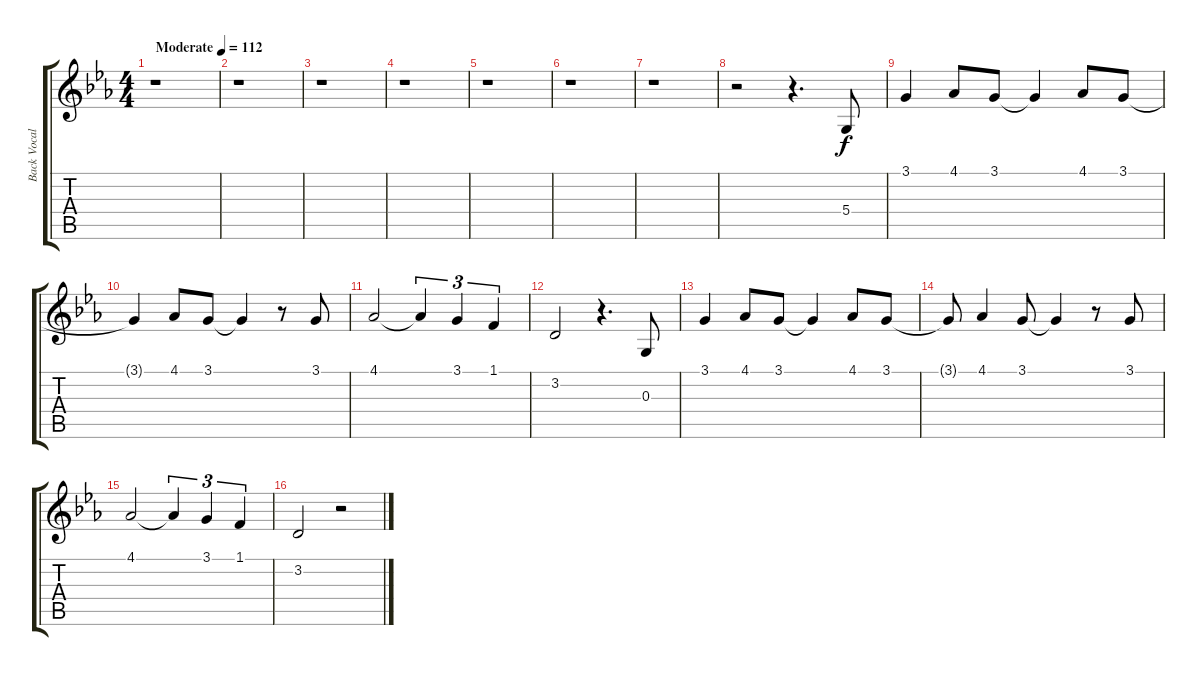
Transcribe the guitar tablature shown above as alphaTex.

\track ("Back Vocal" "Back Vocal") {instrument synthvoice}
\staff {score tabs}
\tuning (E4 B3 G3 D3 A2 E2) {hide}
\ts (4 4)
\tempo (112 "Moderate")
\clef g2
\ks eb
r.1{dy f instrument synthvoice} |
r.1 |
r.1 |
r.1 |
r.1 |
r.1 |
r.1 |
r.2 r.4{d} 5.4.8 |
3.1.4 4.1.8 3.1.8 3.1{t}.4 4.1.8 3.1.8 |
3.1{t}.4 4.1.8 3.1.8 3.1{t}.4 r.8 3.1.8 |
4.1.2 4.1{t}.4{tu (3 2)} 3.1.4{tu (3 2)} 1.1.4{tu (3 2)} |
3.2.2 r.4{d} 0.3.8 |
3.1.4 4.1.8 3.1.8 3.1{t}.4 4.1.8 3.1.8 |
3.1{t}.8 4.1.4 3.1.8 3.1{t}.4 r.8 3.1.8 |
4.1.2 4.1{t}.4{tu (3 2)} 3.1.4{tu (3 2)} 1.1.4{tu (3 2)} |
3.2.2 r.2
